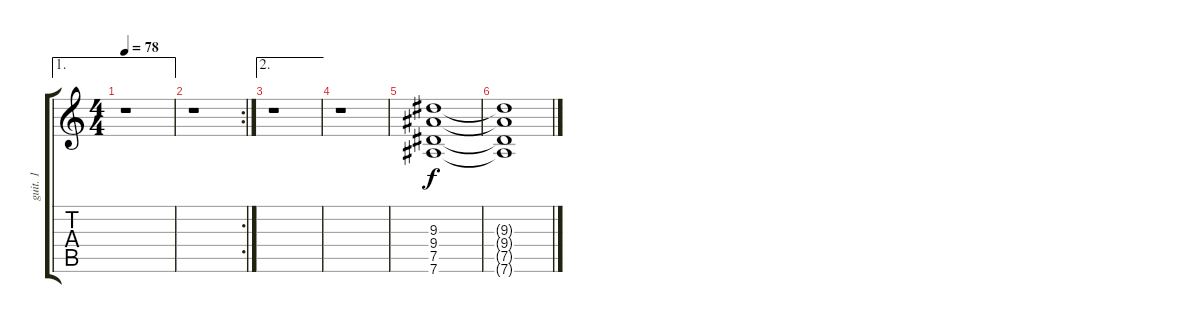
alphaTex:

\track ("guit. 1" "guit. 1") {instrument distortionguitar}
\staff {score tabs}
\tuning (Eb4 Bb3 Gb3 Db3 Ab2 Eb2) {hide}
\ae 1
\ts (4 4)
\tempo 78
\clef g2
\ks c
r.1{dy f} |
\rc 2
r.1 |
\ae 2
r.1 |
r.1 |
(9.3 9.4 7.5 7.6).1{instrument distortionguitar} |
(9.3{t} 9.4{t} 7.5{t} 7.6{t}).1
